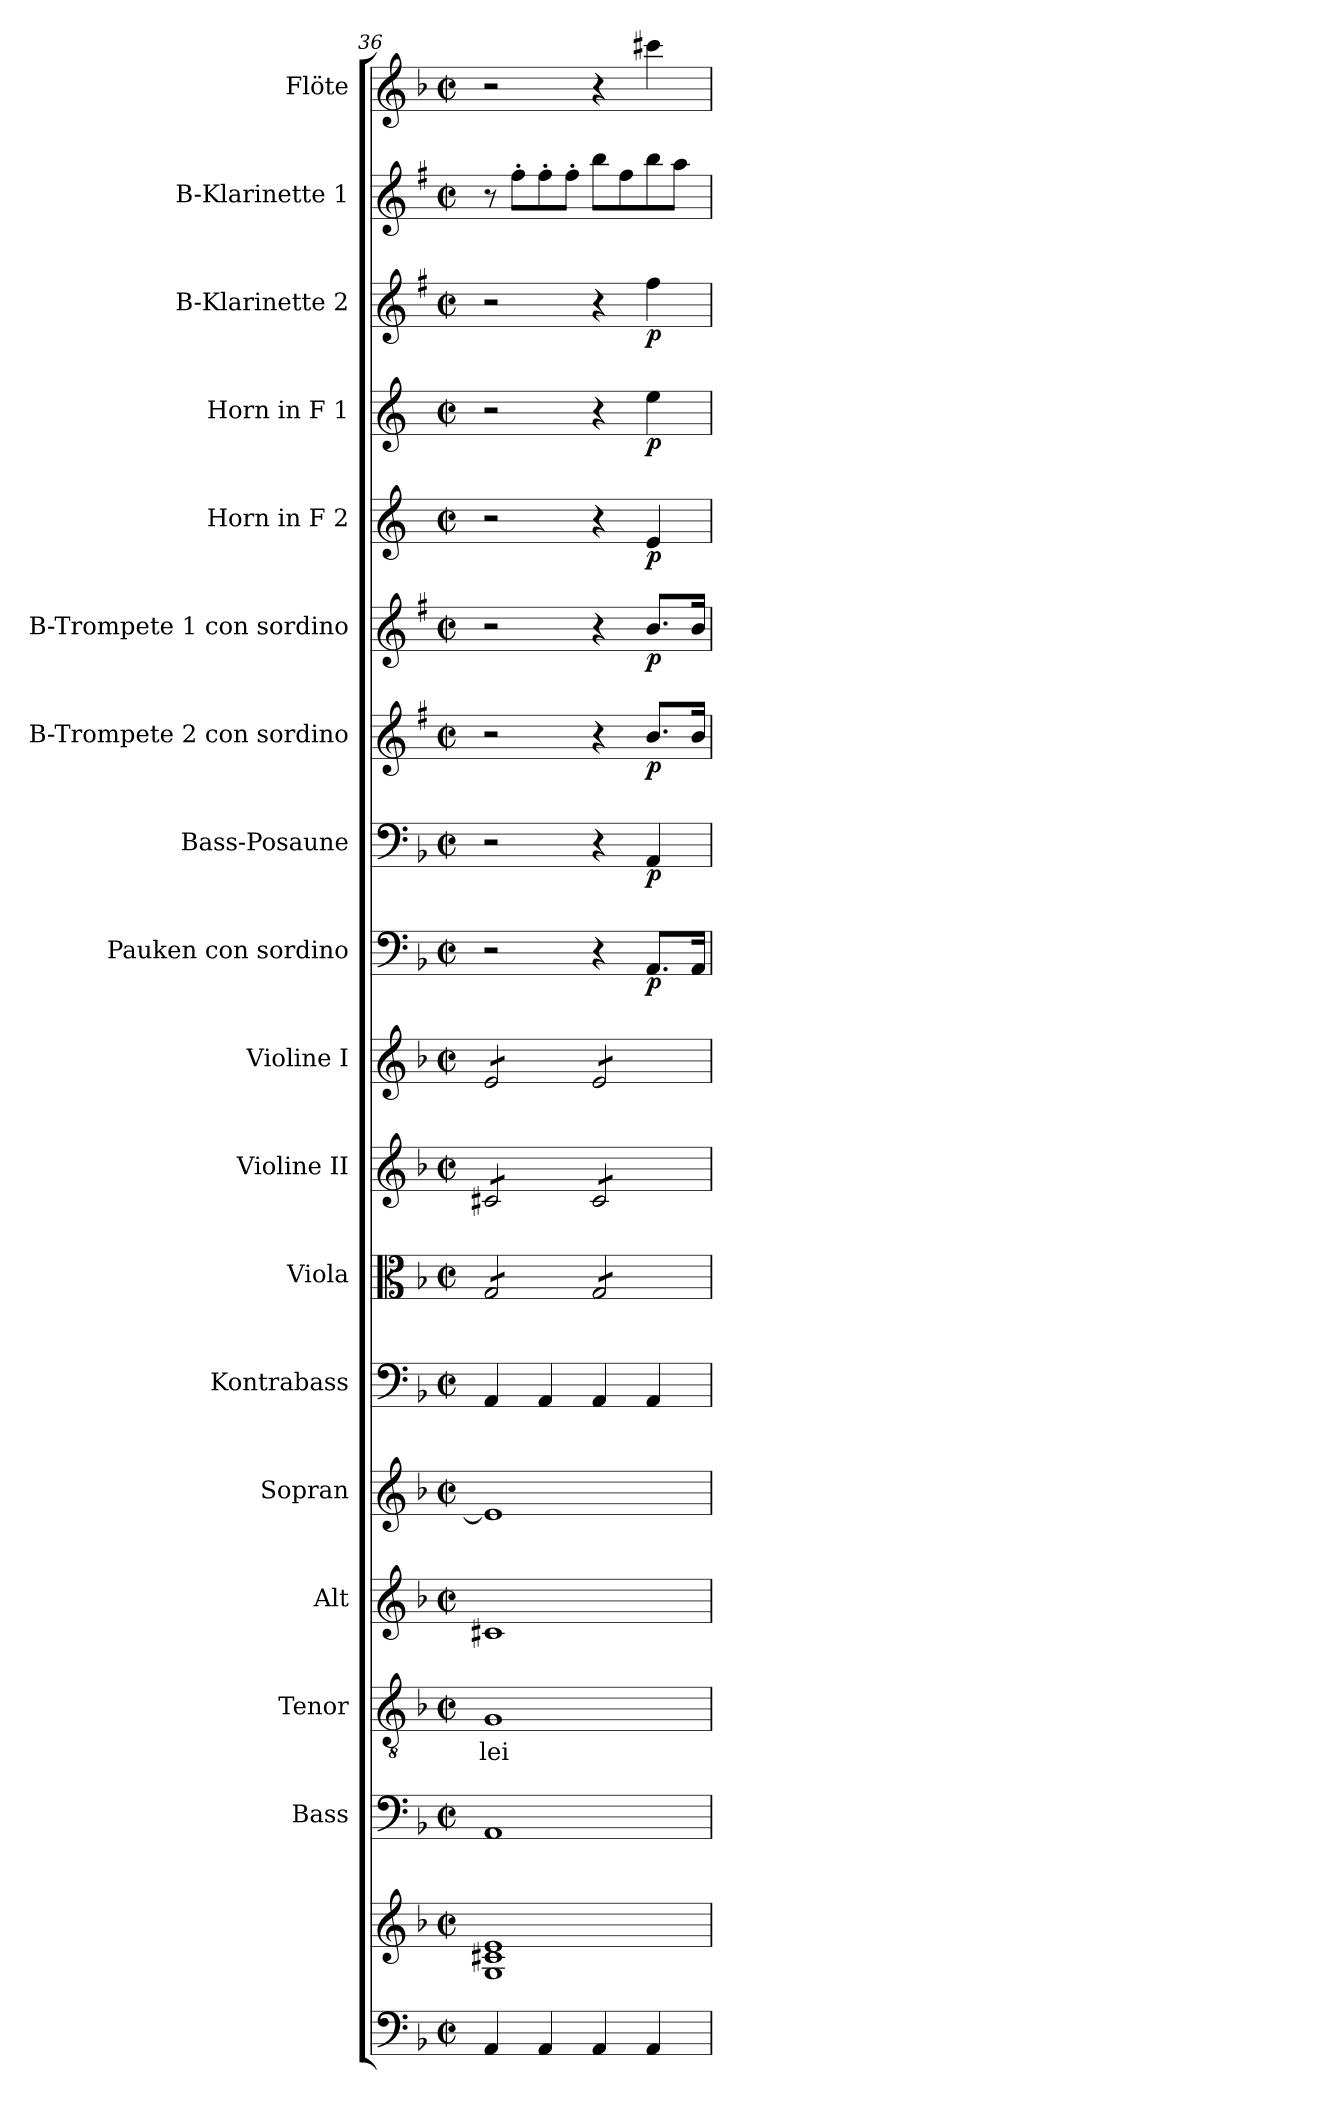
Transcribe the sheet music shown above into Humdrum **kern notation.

**kern	**kern	**kern	**kern	**text	**kern	**kern	**kern	**kern	**kern	**kern	**kern	**dynam	**kern	**dynam	**kern	**dynam	**kern	**dynam	**kern	**dynam	**kern	**dynam	**kern	**dynam	**kern	**kern
*part18	*part18	*part17	*part16	*part16	*part15	*part14	*part13	*part12	*part11	*part10	*part9	*part9	*part8	*part8	*part7	*part7	*part6	*part6	*part5	*part5	*part4	*part4	*part3	*part3	*part2	*part1
*staff19	*staff18	*staff17	*staff16	*staff16	*staff15	*staff14	*staff13	*staff12	*staff11	*staff10	*staff9	*staff9	*staff8	*staff8	*staff7	*staff7	*staff6	*staff6	*staff5	*staff5	*staff4	*staff4	*staff3	*staff3	*staff2	*staff1
*	*	*I"Bass	*I"Tenor	*	*I"Alt	*I"Sopran	*I"Kontrabass	*I"Viola	*I"Violine II	*I"Violine I	*I"Pauken con sordino	*	*I"Bass-Posaune	*	*I"B-Trompete 2 con sordino	*	*I"B-Trompete 1 con sordino	*	*I"Horn in F 2	*	*I"Horn in F 1	*	*I"B-Klarinette 2	*	*I"B-Klarinette 1	*I"Flöte
*	*	*I'B.	*I'T.	*	*I'A.	*I'S.	*I'Kb.	*I'Vla.	*I'Vl. II	*I'Vl. I	*I'Pk.	*	*I'B. Pos.	*	*I'B Trp. 2	*	*I'B Trp. 1	*	*	*	*	*	*I'B Kl. 2	*	*I'B Kl. 1	*I'Fl.
*clefF4	*clefG2	*clefF4	*clefGv2	*	*clefG2	*clefG2	*clefF4	*clefC3	*clefG2	*clefG2	*clefF4	*	*clefF4	*	*clefG2	*	*clefG2	*	*clefG2	*	*clefG2	*	*clefG2	*	*clefG2	*clefG2
*	*	*	*	*	*	*	*ITrd7c12	*	*	*	*	*	*	*	*ITrd1c2	*	*ITrd1c2	*	*ITrd4c7	*	*ITrd4c7	*	*ITrd1c2	*	*ITrd1c2	*
*k[b-]	*k[b-]	*k[b-]	*k[b-]	*	*k[b-]	*k[b-]	*k[b-]	*k[b-]	*k[b-]	*k[b-]	*k[b-]	*	*k[b-]	*	*k[b-]	*	*k[b-]	*	*k[b-]	*	*k[b-]	*	*k[b-]	*	*k[b-]	*k[b-]
*F:	*F:	*F:	*F:	*	*F:	*F:	*F:	*F:	*F:	*F:	*F:	*	*F:	*	*F:	*	*F:	*	*F:	*	*F:	*	*F:	*	*F:	*F:
*M2/2	*M2/2	*M2/2	*M2/2	*	*M2/2	*M2/2	*M2/2	*M2/2	*M2/2	*M2/2	*M2/2	*	*M2/2	*	*M2/2	*	*M2/2	*	*M2/2	*	*M2/2	*	*M2/2	*	*M2/2	*M2/2
*met(c|)	*met(c|)	*met(c|)	*met(c|)	*	*met(c|)	*met(c|)	*met(c|)	*met(c|)	*met(c|)	*met(c|)	*met(c|)	*	*met(c|)	*	*met(c|)	*	*met(c|)	*	*met(c|)	*	*met(c|)	*	*met(c|)	*	*met(c|)	*met(c|)
=36	=36	=36	=36	=36	=36	=36	=36	=36	=36	=36	=36	=36	=36	=36	=36	=36	=36	=36	=36	=36	=36	=36	=36	=36	=36	=36
!	!	!	!	!LO:LY:b	!	!	!	!	!	!	!	!	!	!	!	!	!	!	!	!	!	!	!	!	!	!
*	*	*	*	*	*	*	*	*tremolo	*	*	*	*	*	*	*	*	*	*	*	*	*	*	*	*	*	*
*	*	*	*	*	*	*	*	*	*tremolo	*	*	*	*	*	*	*	*	*	*	*	*	*	*	*	*	*
*	*	*	*	*	*	*	*	*	*	*tremolo	*	*	*	*	*	*	*	*	*	*	*	*	*	*	*	*
4AA/	1G 1c#X 1e	1AA	1G	-lei-	1c#X	1e]	4AAA/	8G/L	8c#X/L	8e/L	2r	.	2r	.	2r	.	2r	.	2r	.	2r	.	2r	.	8r	2r
.	.	.	.	.	.	.	.	8G/	8c#X/	8e/	.	.	.	.	.	.	.	.	.	.	.	.	.	.	8ee'>\L	.
4AA/	.	.	.	.	.	.	4AAA/	8G/	8c#X/	8e/	.	.	.	.	.	.	.	.	.	.	.	.	.	.	8ee'>\	.
.	.	.	.	.	.	.	.	8G/J	8c#X/J	8e/J	.	.	.	.	.	.	.	.	.	.	.	.	.	.	8ee'>\J	.
4AA/	.	.	.	.	.	.	4AAA/	8G/L	8c#/L	8e/L	4r	.	4r	.	4r	.	4r	.	4r	.	4r	.	4r	.	8aa\L	4r
.	.	.	.	.	.	.	.	8G/	8c#/	8e/	.	.	.	.	.	.	.	.	.	.	.	.	.	.	8ee\	.
!	!	!	!	!	!	!	!	!	!	!	!	!LO:DY:b	!	!LO:DY:b	!	!LO:DY:b	!	!LO:DY:b	!	!LO:DY:b	!	!LO:DY:b	!	!LO:DY:b	!	!
4AA/	.	.	.	.	.	.	4AAA/	8G/	8c#/	8e/	8.AA/L	p	4AA/	p	8.a/L	p	8.a/L	p	4A/	p	4a\	p	4ee\	p	8aa\	4ccc#X\
.	.	.	.	.	.	.	.	8G/J	8c#/J	8e/J	.	.	.	.	.	.	.	.	.	.	.	.	.	.	8gg\J	.
*	*	*	*	*	*	*	*	*	*	*Xtremolo	*	*	*	*	*	*	*	*	*	*	*	*	*	*	*	*
*	*	*	*	*	*	*	*	*	*Xtremolo	*	*	*	*	*	*	*	*	*	*	*	*	*	*	*	*	*
*	*	*	*	*	*	*	*	*Xtremolo	*	*	*	*	*	*	*	*	*	*	*	*	*	*	*	*	*	*
.	.	.	.	.	.	.	.	.	.	.	16AA/Jk	.	.	.	16a/Jk	.	16a/Jk	.	.	.	.	.	.	.	.	.
=	=	=	=	=	=	=	=	=	=	=	=	=	=	=	=	=	=	=	=	=	=	=	=	=	=	=
*-	*-	*-	*-	*-	*-	*-	*-	*-	*-	*-	*-	*-	*-	*-	*-	*-	*-	*-	*-	*-	*-	*-	*-	*-	*-	*-
